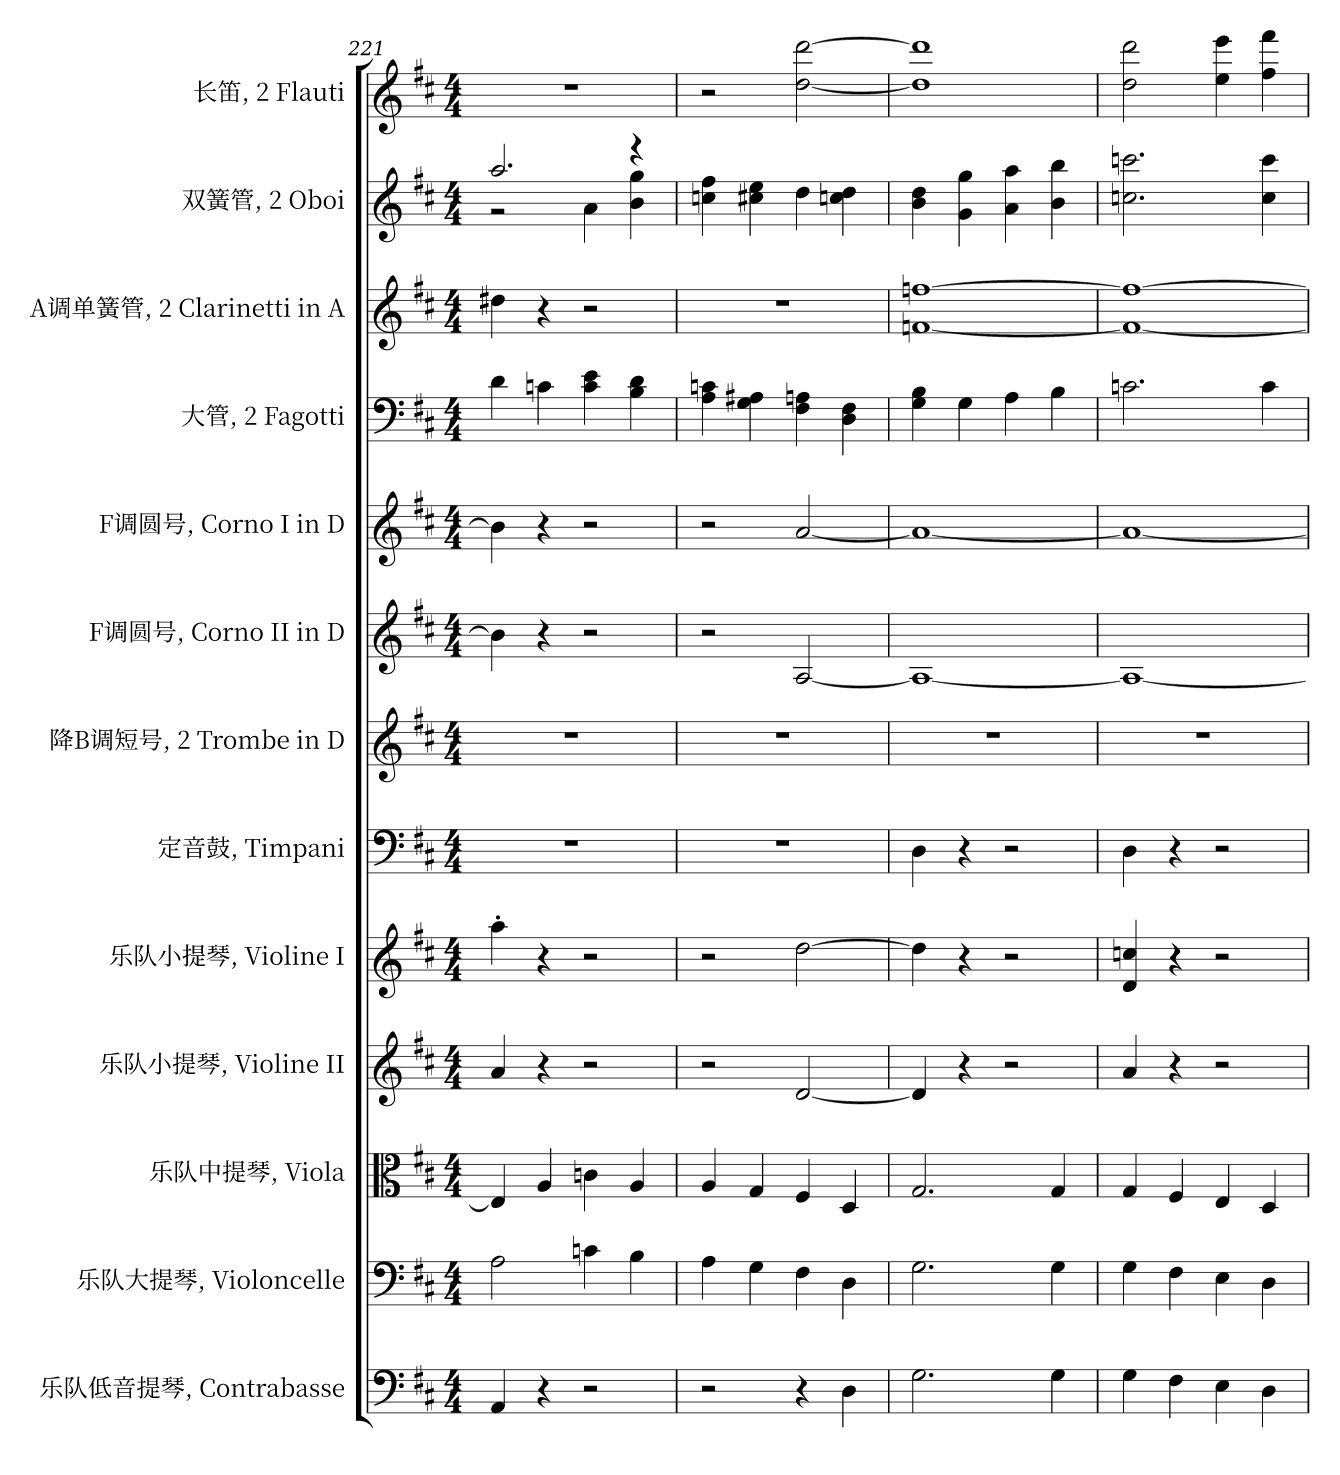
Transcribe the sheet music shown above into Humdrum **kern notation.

**kern	**kern	**kern	**kern	**kern	**kern	**kern	**kern	**kern	**kern	**kern	**kern	**kern
*part13	*part12	*part11	*part10	*part9	*part8	*part7	*part6	*part5	*part4	*part3	*part2	*part1
*staff13	*staff12	*staff11	*staff10	*staff9	*staff8	*staff7	*staff6	*staff5	*staff4	*staff3	*staff2	*staff1
*I"乐队低音提琴, Contrabasse	*I"乐队大提琴, Violoncelle	*I"乐队中提琴, Viola	*I"乐队小提琴, Violine II	*I"乐队小提琴, Violine I	*I"定音鼓, Timpani	*I"降B调短号, 2 Trombe in D	*I"F调圆号, Corno II in D	*I"F调圆号, Corno I in D	*I"大管, 2 Fagotti	*I"A调单簧管, 2 Clarinetti in A	*I"双簧管, 2 Oboi	*I"长笛, 2 Flauti
*I'Cbs.	*	*	*	*	*I'Timp.	*	*	*	*	*I'A Cl.	*I'Ob.	*I'Fl.
!!LO:PB:g=z
*clefF4	*clefF4	*clefC3	*clefG2	*clefG2	*clefF4	*clefG2	*clefG2	*clefG2	*clefF4	*clefG2	*clefG2	*clefG2
*ITrd7c12	*	*	*	*	*	*ITrd1c2	*ITrd4c7	*ITrd4c7	*	*ITrd2c3	*	*
*k[f#c#]	*k[f#c#]	*k[f#c#]	*k[f#c#]	*k[f#c#]	*k[f#c#]	*k[]	*k[f#]	*k[f#]	*k[f#c#]	*k[f#c#g#d#a#]	*k[f#c#]	*k[f#c#]
*M4/4	*M4/4	*M4/4	*M4/4	*M4/4	*M4/4	*M4/4	*M4/4	*M4/4	*M4/4	*M4/4	*M4/4	*M4/4
*MM269	*MM269	*MM269	*MM269	*MM269	*MM269	*MM269	*MM269	*MM269	*MM269	*MM269	*MM269	*MM269
=221	=221	=221	=221	=221	=221	=221	=221	=221	=221	=221	=221	=221
*	*	*	*	*	*	*	*	*	*	*	*^	*
4AAA/	2A\	4E/]	4a/	4aa'\	1r	1r	4e\]	4e\]	4d\	4b#X\	2.aa/	2r	1r
4r	.	4A/	4r	4r	.	.	4r	4r	4cn\	4r	.	.	.
2r	4cn\	4cn\	2r	2r	.	.	2r	2r	4c\ 4e\	2r	.	4a\	.
.	4B\	4A/	.	.	.	.	.	.	4B\ 4d\	.	4r	4b\ 4gg\	.
*	*	*	*	*	*	*	*	*	*	*	*v	*v	*
=222	=222	=222	=222	=222	=222	=222	=222	=222	=222	=222	=222	=222
*	*	*	*	*	*	*	*	*	*	*	*	*MM263
2r	4A\	4A/	2r	2r	1r	1r	2r	2r	4A\ 4cn\	1r	4ccn\ 4ff#\	2r
.	4G\	4G/	.	.	.	.	.	.	4G\ 4A#X\	.	4cc#X\ 4ee\	.
*	*	*	*	*	*	*	*	*	*	*	*	*MM288
4r	4F#\	4F#/	[2d/	[2dd\	.	.	[2D/	[2d/	4F#\ 4An\	.	4dd\	[2dd\ [2ddd\
4DD\	4D\	4D/	.	.	.	.	.	.	4D\ 4F#\	.	4ccn\ 4dd\	.
=223	=223	=223	=223	=223	=223	=223	=223	=223	=223	=223	=223	=223
*	*	*	*	*	*	*	*	*	*	*	*	*MM269
2.GG\	2.G\	2.G/	4d/]	4dd\]	4D\	1r	1D_	1d_	4G\ 4B\	[1dn [1ddn	4b\ 4dd\	1dd] 1ddd]
.	.	.	4r	4r	4r	.	.	.	4G\	.	4g\ 4gg\	.
.	.	.	2r	2r	2r	.	.	.	4A\	.	4a\ 4aa\	.
4GG\	4G\	4G/	.	.	.	.	.	.	4B\	.	4b\ 4bb\	.
=224	=224	=224	=224	=224	=224	=224	=224	=224	=224	=224	=224	=224
*	*	*	*	*	*	*	*	*	*	*	*	*MM269
4GG\	4G\	4G/	4a/	4d/ 4ccn/	4D\	1r	1D_	1d_	2.cn\	1d_ 1dd_	2.ccn\ 2.cccn\	2dd\ 2ddd\
4FF#\	4F#\	4F#/	4r	4r	4r	.	.	.	.	.	.	.
*	*	*	*	*	*	*	*	*	*	*	*	*MM289
4EE\	4E\	4E/	2r	2r	2r	.	.	.	.	.	.	4ee\ 4eee\
4DD\	4D\	4D/	.	.	.	.	.	.	4c\	.	4cc\ 4ccc\	4ff#\ 4fff#\
=	=	=	=	=	=	=	=	=	=	=	=	=
*-	*-	*-	*-	*-	*-	*-	*-	*-	*-	*-	*-	*-
